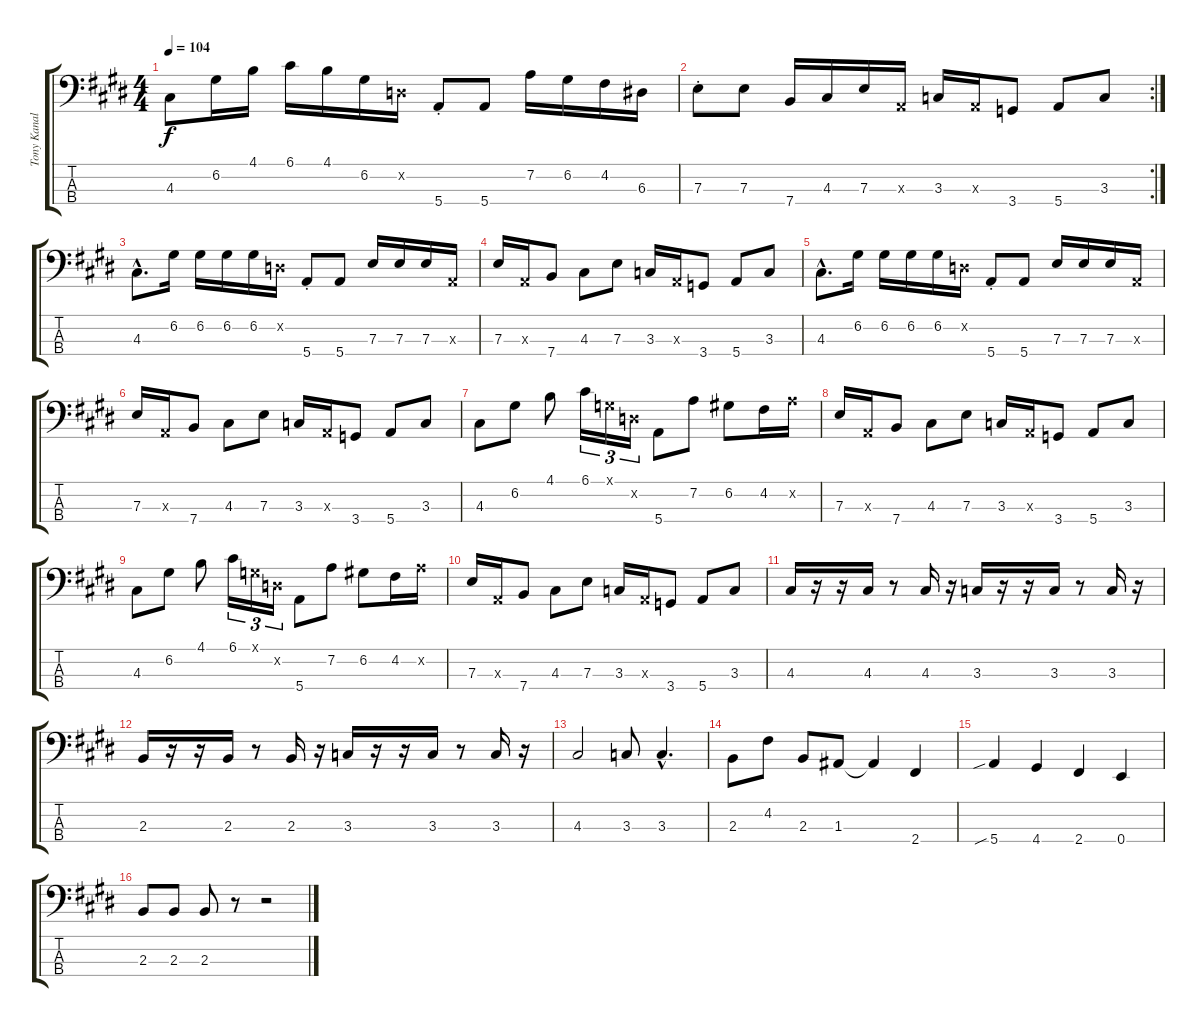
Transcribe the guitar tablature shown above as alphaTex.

\track ("Tony Kanal" "Tony Kanal") {instrument electricbassfinger}
\staff {score tabs}
\tuning (G2 D2 A1 E1) {hide}
\ts (4 4)
\tempo 104
\clef f4
\ks e
4.3.8{dy f} 6.2.16 4.1.16 6.1.16 4.1.16 6.2.16 0.2{x}.16 5.4{st}.8 5.4.8 7.2.16 6.2.16 4.2.16 6.3.16 |
\rc 2
7.3{st}.8 7.3.8 7.4.16 4.3.16 7.3.16 0.3{x}.16 3.3.16 0.3{x}.16 3.4.8 5.4.8 3.3.8 |
4.3{hac}.8{d} 6.2.16 6.2.16 6.2.16 6.2.16 0.2{x}.16 5.4{st}.8 5.4.8 7.3.16 7.3.16 7.3.16 0.3{x}.16 |
7.3.16 0.3{x}.16 7.4.8 4.3.8 7.3.8 3.3.16 0.3{x}.16 3.4.8 5.4.8 3.3.8 |
4.3{hac}.8{d} 6.2.16 6.2.16 6.2.16 6.2.16 0.2{x}.16 5.4{st}.8 5.4.8 7.3.16 7.3.16 7.3.16 0.3{x}.16 |
7.3.16 0.3{x}.16 7.4.8 4.3.8 7.3.8 3.3.16 0.3{x}.16 3.4.8 5.4.8 3.3.8 |
4.3.8 6.2.8 4.1.8 6.1.16{tu (3 2)} 0.1{x}.16{tu (3 2)} 0.2{x}.16{tu (3 2)} 5.4.8 7.2.8 6.2.8 4.2.16 7.2{x}.16 |
7.3.16 0.3{x}.16 7.4.8 4.3.8 7.3.8 3.3.16 0.3{x}.16 3.4.8 5.4.8 3.3.8 |
4.3.8 6.2.8 4.1.8 6.1.16{tu (3 2)} 0.1{x}.16{tu (3 2)} 0.2{x}.16{tu (3 2)} 5.4.8 7.2.8 6.2.8 4.2.16 7.2{x}.16 |
7.3.16 0.3{x}.16 7.4.8 4.3.8 7.3.8 3.3.16 0.3{x}.16 3.4.8 5.4.8 3.3.8 |
4.3.16 r.16 r.16 4.3.16 r.8 4.3.16 r.16 3.3.16 r.16 r.16 3.3.16 r.8 3.3.16 r.16 |
2.3.16 r.16 r.16 2.3.16 r.8 2.3.16 r.16 3.3.16 r.16 r.16 3.3.16 r.8 3.3.16 r.16 |
4.3.2 3.3.8 3.3{hac}.4{d} |
2.3.8 4.2.8 2.3.8 1.3.8 1.3{t}.4 2.4.4 |
5.4{sib}.4 4.4.4 2.4.4 0.4.4 |
2.3.8 2.3.8 2.3.8 r.8 r.2
